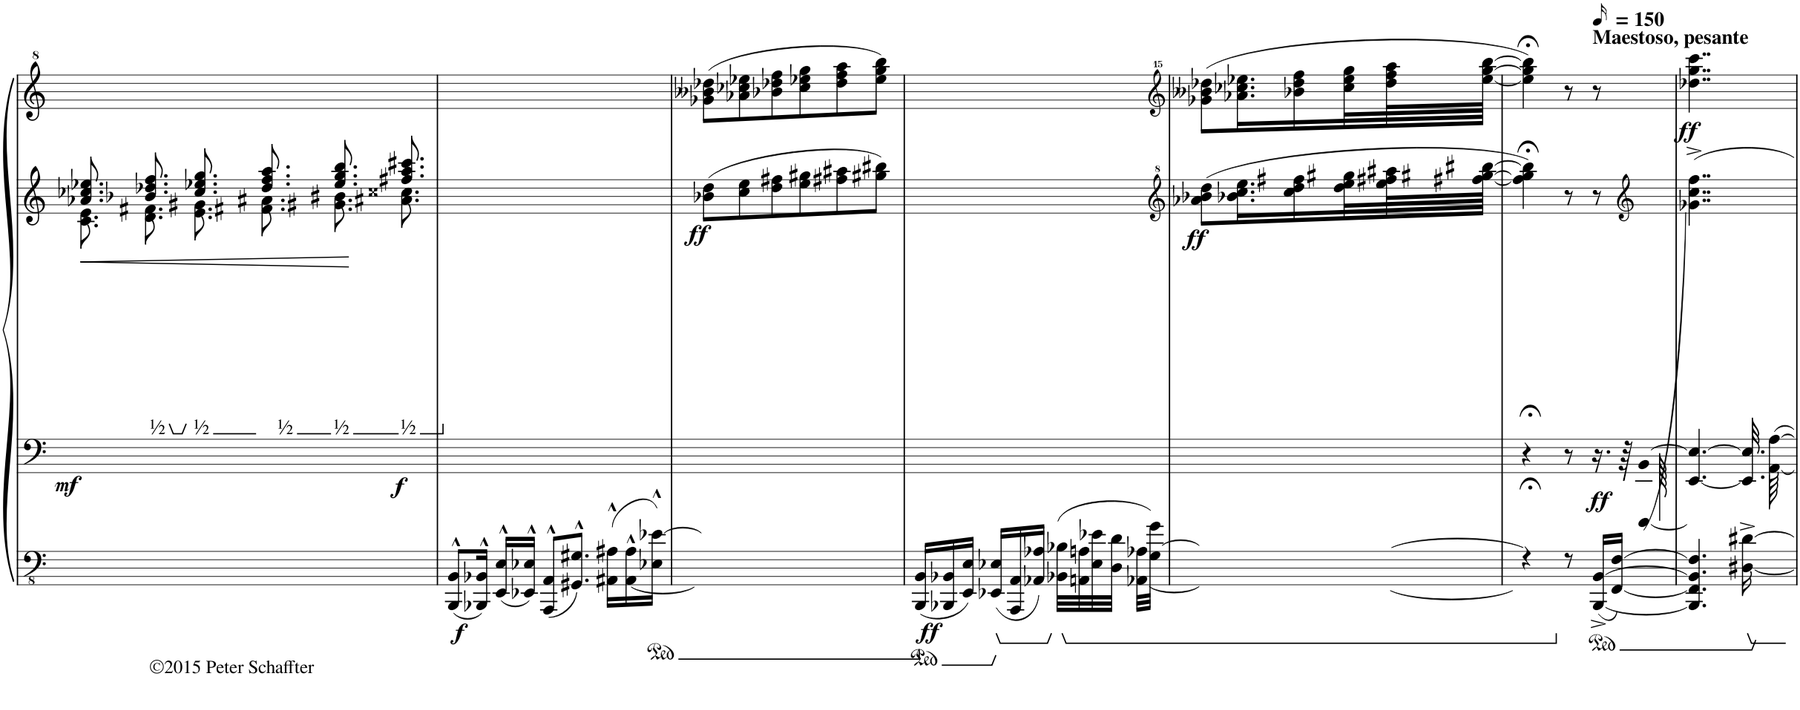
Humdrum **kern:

**kern	**kern	**kern	**kern	**dynam
*part1	*part1	*part1	*part1	*part1
*staff4	*staff3	*staff2	*staff1	*staff1/2/3/4
*I"Piano	*	*	*	*
*I'Pno.	*	*	*	*
!!LO:PB:g=z
*clefFv4	*clefF4	*clefG2	*clefG^2	*
*k[]	*k[]	*k[]	*k[]	*
*M6/8	*M6/8	*M6/8	*M6/8	*
=11	=11	=11	=11	=11
*	*	*^	*	*
!	!	!	!	!	!LO:DY:b=3
*	*	*	*	*^	*
8.ryy	8.ryy	8.a-X/ 8.cc-X/ 8.ee-X/	8.c\ 8.e\	8.ryy	2ryy	mf
8.ryy	8.ryy	8.b-X/ 8.dd-X/ 8.ff/	8.d\ 8.f#X\	8.ryy	.	.
8.ryy	8.ryy	8.ccn/ 8.ee-X/ 8.gg/	8.e\ 8.g#X\	8.ryy	.	.
!	!	!	!	!	!LO:TX:b:t=©2015 Peter Schaffter	!
.	.	.	.	.	2ryy	.
8.ryy	8.ryy	8.ddn/ 8.ff/ 8.aa/	8.f#X\ 8.a#X\	8.ryy	.	.
!	!	!	!	!	!	!LO:DY:b=3
4.ryy	4.ryy	8.een/ 8.gg/ 8.bb/	8.g#X\ 8.b#X\	4.ryy	.	f
.	.	8.ff#X/ 8.aa/ 8.ccc#X/	8.a#X\ 8.cc##X\	.	.	.
.	.	.	.	.	8ryy	.
=12	=12	=12	=12	=12	=12	=12
!	!	!	!	!	!	!LO:DY:b=4
*	*	*v	*v	*	*	*
*	*	*	*v	*v	*
8BBBB/^^ 8BBB/^^L	2ryy	2ryy	2ryy	f
16BBBB-X/^^ 16BBB-X/^^Jk	.	.	.	.
16EEE/^^ 16EE/^^LL	.	.	.	.
16EEE-X/^^ 16EE-X/^^JJ	.	.	.	.
8AAAA/^^ 8AAA/^^L	.	.	.	.
8.GGG#X/^^ 8.GG#X/^^J	.	.	.	.
.	4ryy	4ryy	4ryy	.
16AAA#X\^^ 16AA#X\^^LL	.	.	.	.
[16AAAn\^^ 16AAn\^^	.	.	.	.
16EE-X\^^ [16E-X\^^JJ	16ryy	16ryy	16ryy	.
=13	=13	=13	=13	=13
!	!	!	!	!LO:DY:b=2
4AAA] 4E-]	2.ryy	8b-X\ 8dd\L	(8gg-X\ 8bb--X\ 8ddd-X\L	ff
.	.	8cc\ 8ee\	8aa-X\ 8ccc-X\ 8eee-X\	.
2ryy	.	8dd\ 8ff#X\	8bb-X\ 8ddd-X\ 8fff\	.
.	.	8ee\ 8gg#X\	8cccn\ 8eee-X\ 8ggg\	.
.	.	8ff#X\ 8aa#X\	8dddn\ 8fff\ 8aaa\	.
.	.	8gg#X\ 8bb#X\J	8eeen\ 8ggg\ 8bbb\J)	.
=14	=14	=14	=14	=14
!	!	!	!	!LO:DY:b=4
16BBBB/ 16BBB/LL	2ryy	2ryy	2ryy	ff
16BBBB-X/ 16BBB-X/	.	.	.	.
16EEE/ 16EE/JJ	.	.	.	.
16EEE-X/ 16EE-X/LL	.	.	.	.
16AAAA/ 16AAA/	.	.	.	.
16AAA-X/ 16AA-X/JJ	.	.	.	.
32BBB-X\ 32BB-X\LLL	.	.	.	.
32AAAn\ 32AAn\	.	.	.	.
32EE-\ 32E-X\	.	.	.	.
32DD\ 32D\JJJ	.	.	.	.
[32AAA-X\ 32AA-X\LLL	16ryy	16ryy	16ryy	.
32GG\ [32G\JJJ	.	.	.	.
=15	=15	=15	=15	=15
*	*	*clefG^2	*clefG^^2	*
*^	*	*	*	*
!	!	!	!	!	!LO:DY:b=2
4GG 4G]	4AAA-] 4AA-X	4ryy	8aa-X\ 8bb-X\ 8ddd\L	(8ggg-X\ 8bbb--X\ 8dddd-X\L	ff
.	.	.	16.bb-X\ 16.ccc\ 16.eee\L	16.aaa-X\ 16.cccc-X\ 16.eeee-X\L	.
.	.	.	16ccc\ 16ddd\ 16fff#X\	16bbb-X\ 16dddd-\ 16ffff\	.
[16GG [16G	[16AAA-X [16AA-X	16ryy	.	.	.
.	.	.	32ddd\ 32eee\ 32ggg#X\L	32ccccn\ 32eeee-\ 32gggg\L	.
32GG_ 32G_	32AAA-_ 32AA-_	32ryy	64eee\ 64fff#X\ 64aaa#X\L	64ddddn\ 64ffff\ 64aaaa\L	.
.	.	.	[64fff#X\ [64ggg#X\ [64bbb#X\JJJJ	[64eeeen\ [64gggg\ [64bbbb\JJJJ	.
=16	=16	=16	=16	=16	=16
*	*^	*	*	*^	*
4.GG];< 4.G];<	4.AAA-] 4.AA-]	4r;<	4r;<	4fff#\];< 4ggg#\];< 4bbb#\];<	4eeee\];< 4gggg\];< 4bbbb\];<)	4..ryy	.
.	.	8r	8r	8r	8r	.	.
*	*	*	*	*	*MM38	*	*
!	!	!	!	!	!LO:TX:a:B:t=Maestoso, pesante	!	!
[16BBBB/^< [16BBB/^<LL	8ryy	8ryy	16.r	8r	8r	.	.
!	!	!	!	!	!	!	!LO:DY:b
[16FFF/ [16FF/JJ	.	.	.	.	.	16ryy	ff
.	.	.	64r	.	.	.	.
.	.	.	[64EE/ [64E/	.	.	.	.
*v	*v	*v	*	*	*v	*v	*
=17	=17	=17	=17	=17
*	*	*clefG2	*	*
*	*	*	*^	*
!	!	!	!	!	!LO:DY:b
*	*	*	*v	*v	*
4.BBBB/] 4.FFF/] 4.BBB/] 4.FF/]	4.EE/_ 4.E/_	4..g-X\^ 4..cc\^ 4..ff\^	4..dddd-X\ 4..gggg\ 4..ccccc\	ff
[16DD#X\^ [16D#X\^	32.EE]/ 32.E]/LLL	.	.	.
.	[64AA/ [64A/JJJk	.	.	.
=	=	=	=	=
*-	*-	*-	*-	*-
